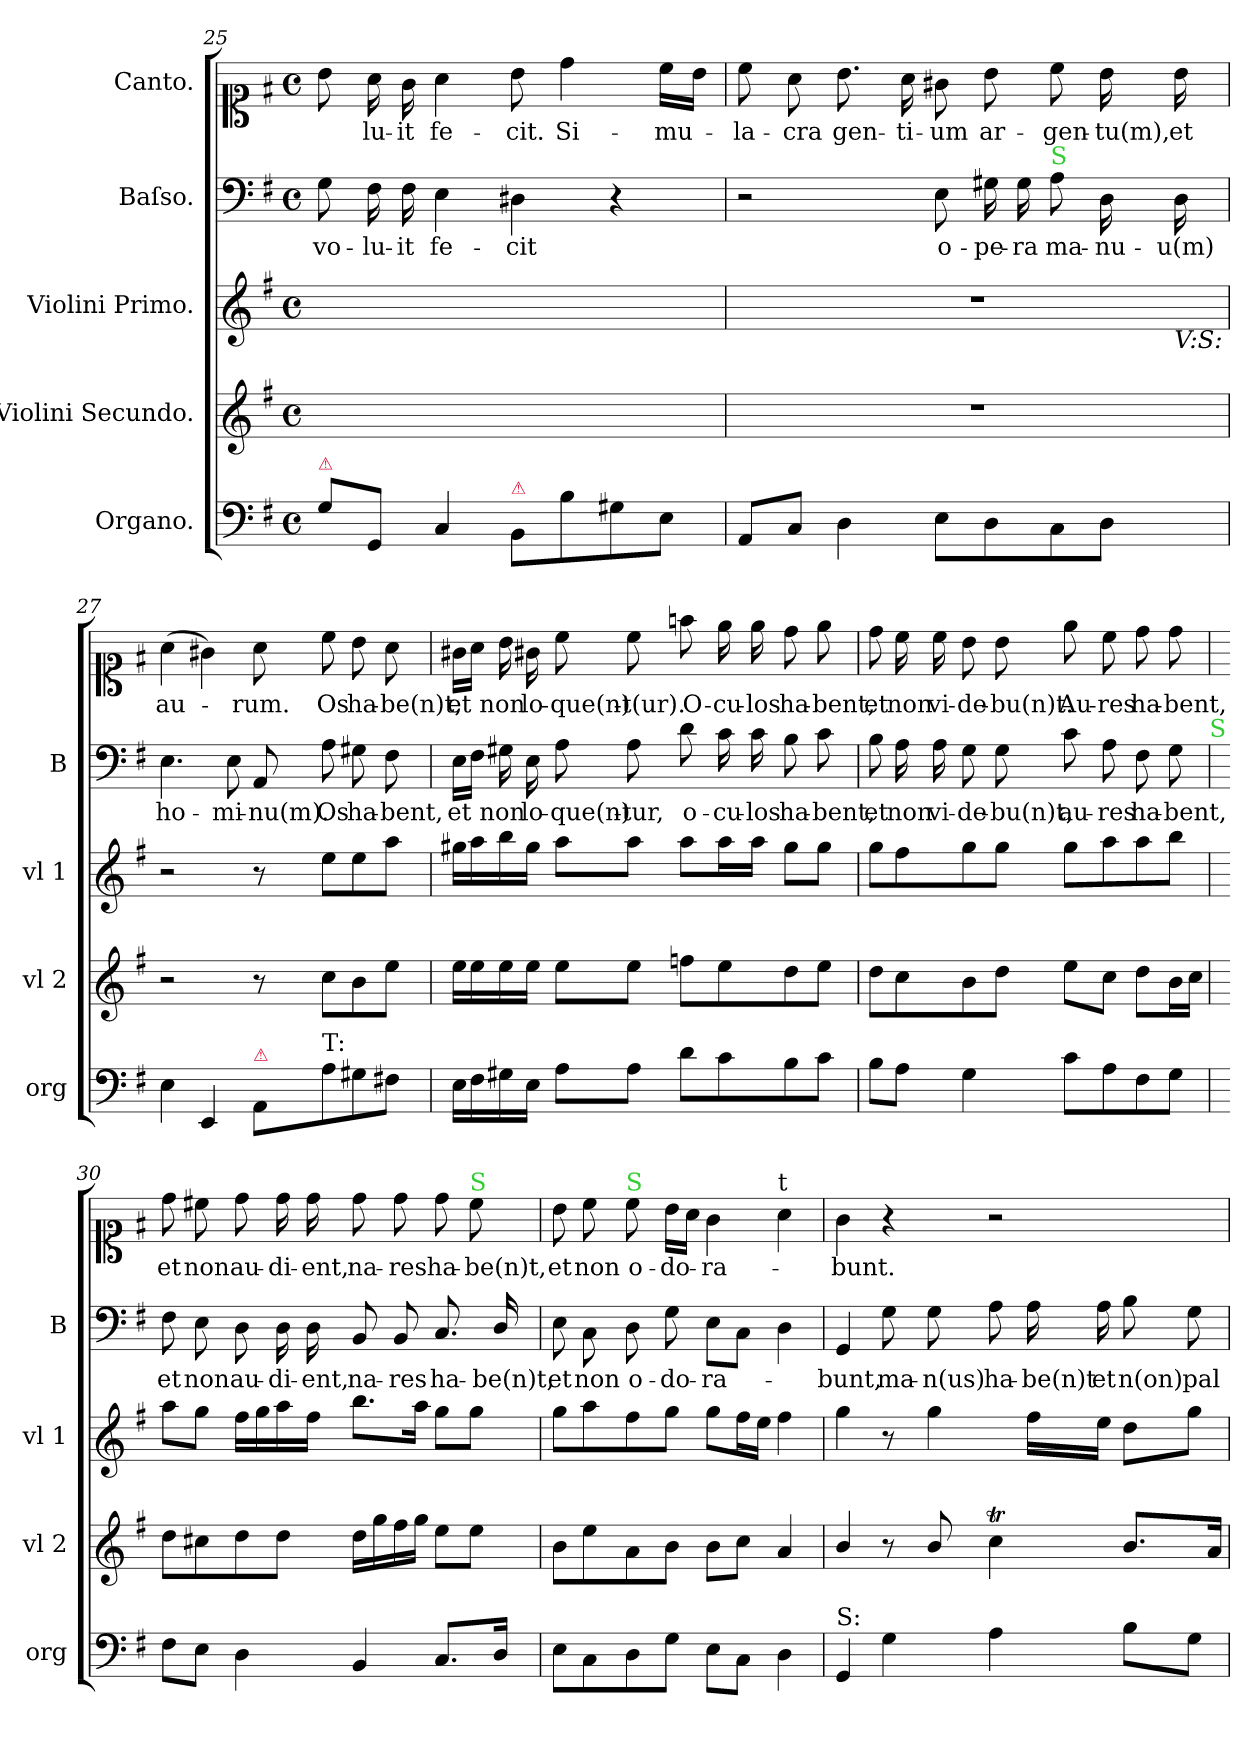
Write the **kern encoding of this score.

**kern	**kern	**kern	**kern	**text	**kern	**text
*part5	*part4	*part3	*part2	*part2	*part1	*part1
*staff5	*staff4	*staff3	*staff2	*staff2	*staff1	*staff1
*I"Organo.	*I"Violini Secundo.	*I"Violini Primo.	*I"Baſso.	*	*I"Canto.	*
*I'org	*I'vl 2	*I'vl 1	*I'B	*	*	*
*clefF4	*clefG2	*clefG2	*clefF4	*	*clefC1	*
*k[f#]	*k[f#]	*k[f#]	*k[f#]	*	*k[f#]	*
*G:	*G:	*G:	*G:	*	*G:	*
*M4/4	*M4/4	*M4/4	*M4/4	*	*M4/4	*
*met(c)	*met(c)	*met(c)	*met(c)	*	*met(c)	*
=25	=25	=25	=25	=25	=25	=25
!LO:TX:a:color=crimson:t=⚠	!	!	!	!	!	!
8G\L	1ryy	1ryy	8G\	vo-	8b\	.
8GG/J	.	.	16F#\	-lu-	16a\	-lu-
.	.	.	16F#\	-it	16g\	-it
4C/	.	.	4E\	fe-	4a\	fe-
!LO:TX:a:color=crimson:t=⚠	!	!	!	!	!	!
8BB/L	.	.	4D#X\	-cit	8b\	-cit.
8B\	.	.	.	.	4dd\	Si-
8G#X\	.	.	4r	.	.	.
8E\J	.	.	.	.	16cc\LL	-mu-
.	.	.	.	.	16b\JJ	.
=26	=26	=26	=26	=26	=26	=26
*	*	*^	*	*	*	*
8AA/L	1r	1r	2...ryy	2r	.	8cc\	-la-
8C/J	.	.	.	.	.	8a\	-cra
4D\	.	.	.	.	.	8.b\	gen-
.	.	.	.	.	.	16a\	-ti-
8E\L	.	.	.	8E\	o-	8g#X\	-um
8D\	.	.	.	16G#X\	-pe-	8b\	ar-
.	.	.	.	16G#\	-ra	.	.
!	!	!	!	!LO:TX:a:color=limegreen:t=S	!	!	!
8C\	.	.	.	8A\	ma-	8cc\	-gen-
8D\J	.	.	.	16D\	-nu-	16b\	-tu(m),
!	!	!	!LO:TX:b:i:t=V&colon;S&colon;	!	!	!	!
.	.	.	16ryy	16D\	-u(m)	16b\	et
*	*	*v	*v	*	*	*	*
=27	=27	=27	=27	=27	=27	=27
4E\	2r	2r	4.E\	ho-	(4a\	au-
4EE/	.	.	.	.	4g#X\)	.
.	.	.	8E\	-mi-	.	.
!LO:TX:a:color=crimson:t=⚠	!	!	!	!	!	!
8AA/L	8r	8r	8AA/	-nu(m).	8a\	-rum.
!LO:TX:a:t=T&colon;	!	!	!	!	!	!
8A\	8cc\L	8ee\L	8A\	Os	8cc\	Os
8G#X\	8b\	8ee\	8G#X\	ha-	8b\	ha-
8F#X\J	8ee\J	8aa\J	8F#\	-bent,	8a\	-be(n)t,
=28	=28	=28	=28	=28	=28	=28
16E\LL	16ee\LL	16gg#X\LL	16E\LL	et	16g#X\LL	et
16F#\	16ee\	16aa\	16F#\JJ	.	16a\JJ	.
16G#X\	16ee\	16bb\	16G#X\	non	16b\	non
16E\JJ	16ee\JJ	16gg#\JJ	16E\	lo-	16g#X\	lo-
8A\L	8ee\L	8aa\L	8A\	-que(n)-	8cc\	-que(n)-
8A\J	8ee\J	8aa\J	8A\	-tur,	8cc\	-t(ur).
8d\L	8ffn\L	8aa\L	8d\	o-	8ffn\	O-
8c\	8ee\	16aa\L	16c\	-cu-	16ee\	-cu-
.	.	16aa\JJ	16c\	-los	16ee\	-los
8B\	8dd\	8gg#\L	8B\	ha-	8dd\	ha-
8c\J	8ee\J	8gg#\J	8c\	-bent,	8ee\	-bent,
=29	=29	=29	=29	=29	=29	=29
8B\L	8dd\L	8gg\L	8B\	et	8dd\	et
8A\J	8cc\	8ff#\	16A\	non	16cc\	non
.	.	.	16A\	vi-	16cc\	vi-
4G\	8b\	8gg\	8G\	-de-	8b\	-de-
.	8dd\J	8gg\J	8G\	-bu(n)t,	8b\	-bu(n)t.
8c\L	8ee\L	8gg\L	8c\	au-	8ee\	Au-
8A\	8cc\J	8aa\	8A\	-res	8cc\	-res
8F#\	8dd\L	8aa\	8F#\	ha-	8dd\	ha-
8G\J	16b\L	8bb\J	8G\	-bent,	8dd\	-bent,
.	16cc\JJ	.	.	.	.	.
!	!	!	!LO:TX:a:color=limegreen:t=S	!	!	!
=30	=30	=30	=30	=30	=30	=30
8F#\L	8dd\L	8aa\L	8F#\	et	8dd\	et
8E\J	8cc#X\	8gg\J	8E\	non	8cc#X\	non
4D\	8dd\	16ff#\LL	8D\	au-	8dd\	au-
.	.	16gg\	.	.	.	.
.	8dd\J	16aa\	16D\	-di-	16dd\	-di-
.	.	16ff#\JJ	16D\	-ent,	16dd\	-ent,
4BB/	16dd\LL	8.bb\L	8BB/	na-	8dd\	na-
.	16gg\	.	.	.	.	.
.	16ff#\	.	8BB/	-res	8dd\	-res
.	16gg\JJ	16aa\Jk	.	.	.	.
8.C/L	8ee\L	8gg\L	8.C/	ha-	8dd\	ha-
!	!	!	!	!	!LO:TX:a:color=limegreen:t=S	!
.	8ee\J	8gg\J	.	.	8cc#\	-be(n)t,
16D/Jk	.	.	16D/	-be(n)t,	.	.
=31	=31	=31	=31	=31	=31	=31
8E\L	8b\L	8gg\L	8E\	et	8b\	et
8C\	8ee\	8aa\	8C\	non	8cc\	non
!	!	!	!	!	!LO:TX:a:color=limegreen:t=S	!
8D\	8a\	8ff#\	8D\	o-	8cc\	o-
8G\J	8b\J	8gg\J	8G\	-do-	16b\LL	-do-
.	.	.	.	.	16a\JJ	.
8E\L	8b\L	8gg\L	8E\L	-ra-	4g\	-ra-
8C\J	8cc\J	16ff#\L	8C\J	.	.	.
.	.	16ee\JJ	.	.	.	.
!	!	!	!	!	!LO:TX:a:t=t	!
4D\	4a/	4ff#\	4D\	.	4a\	.
=32	=32	=32	=32	=32	=32	=32
!LO:TX:a:t=S&colon;	!	!	!	!	!	!
4GG/	4b/	4gg\	4GG/	-bunt,	4g\	-bunt.
4G\	8r	8r	8G\	ma-	4r	.
.	8b/	4gg\	8G\	-n(us)	.	.
4A\	4ccT\	.	8A\	ha-	2r	.
.	.	16ff#\LL	16A\	-be(n)t	.	.
.	.	16ee\JJ	16A\	et	.	.
8B\L	8.b/L	8dd\L	8B\	n(on)	.	.
8G\J	.	8gg\J	8G\	pal-	.	.
.	16a/Jk	.	.	.	.	.
=	=	=	=	=	=	=
*-	*-	*-	*-	*-	*-	*-
